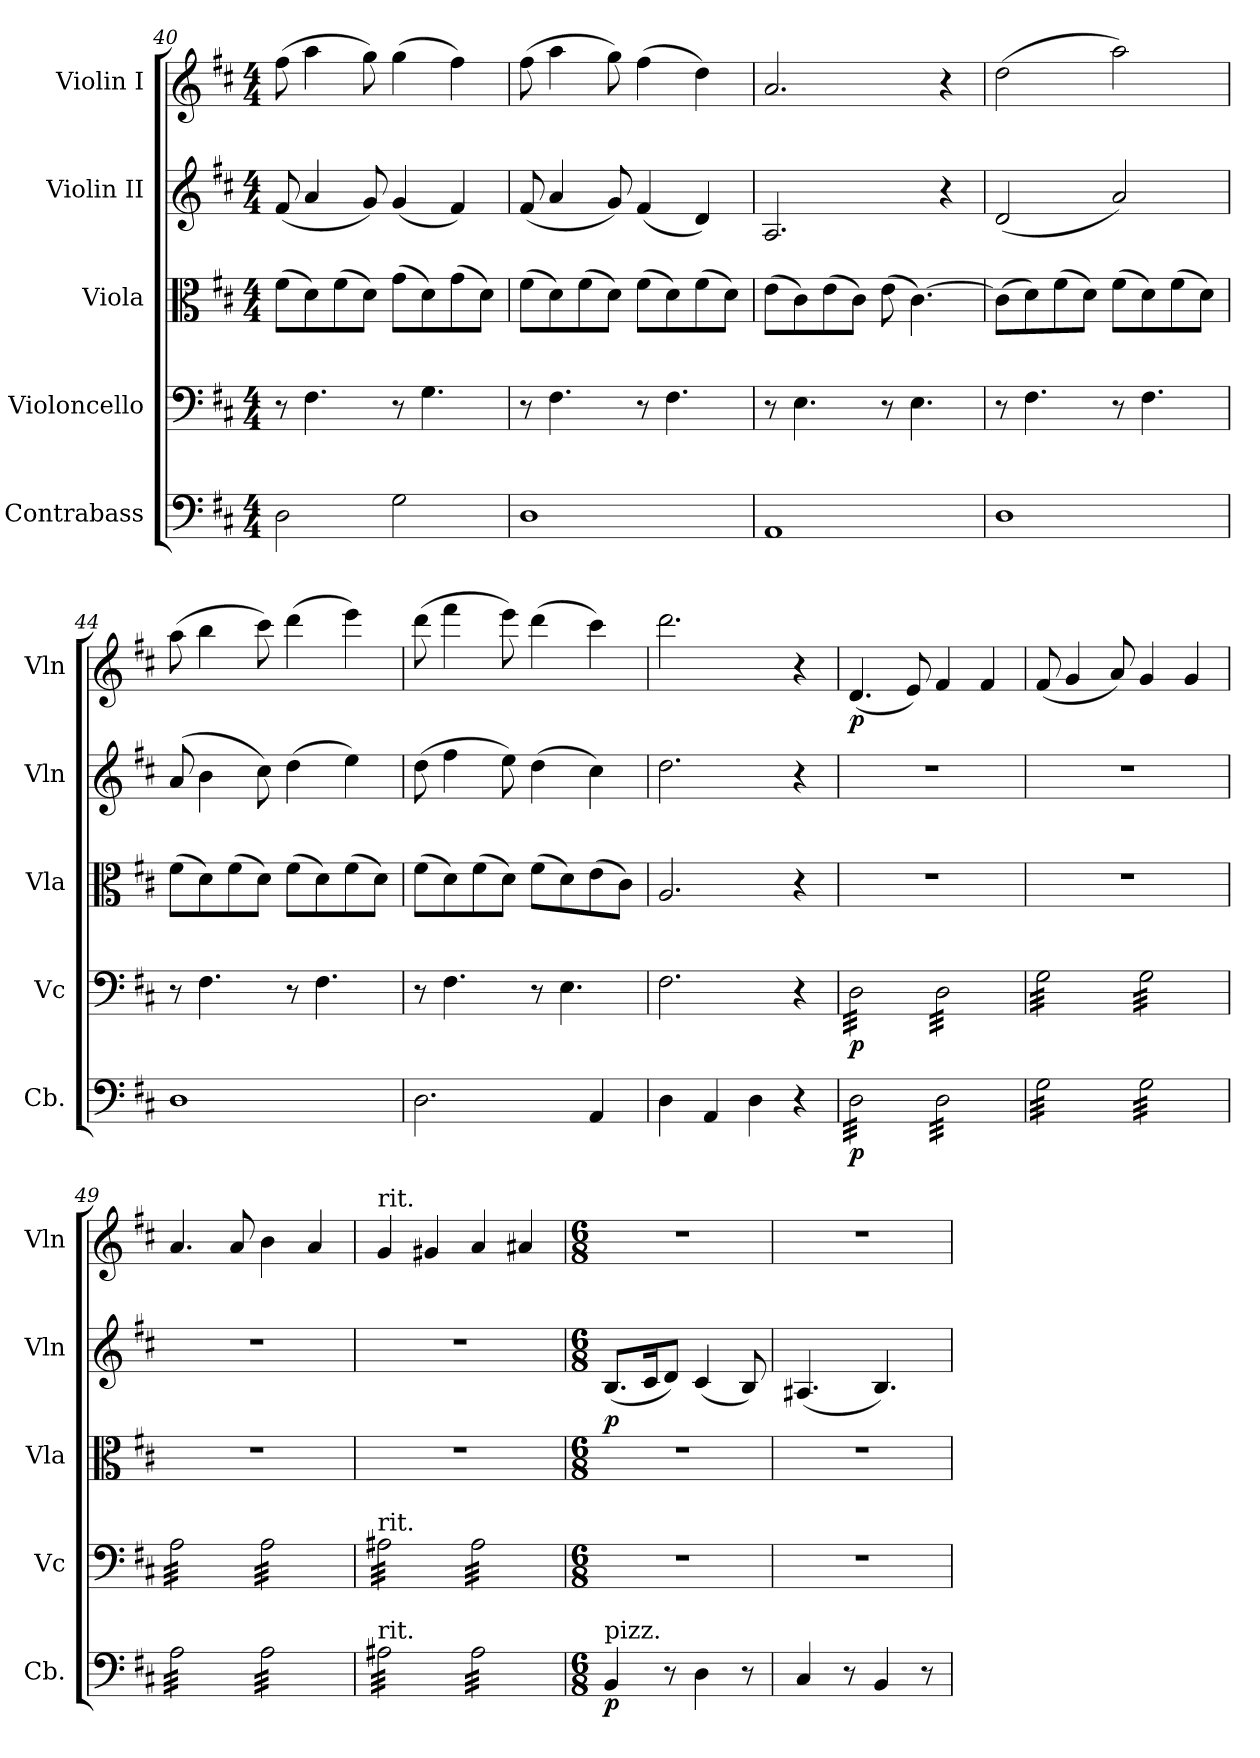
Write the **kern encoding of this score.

**kern	**dynam	**kern	**dynam	**kern	**dynam	**kern	**kern	**dynam
*part5	*part5	*part4	*part4	*part3	*part3	*part2	*part1	*part1
*staff5	*staff5	*staff4	*staff4	*staff3	*staff3	*staff2	*staff1	*staff1
*I"Contrabass	*	*I"Violoncello	*	*I"Viola	*	*I"Violin II	*I"Violin I	*
*I'Cb.	*	*I'Vc	*	*I'Vla	*	*I'Vln	*I'Vln	*
*clefF4	*	*clefF4	*	*clefC3	*	*clefG2	*clefG2	*
*ITrd7c12	*	*	*	*	*	*	*	*
*k[f#c#]	*	*k[f#c#]	*	*k[f#c#]	*	*k[f#c#]	*k[f#c#]	*
*M4/4	*	*M4/4	*	*M4/4	*	*M4/4	*M4/4	*
=40	=40	=40	=40	=40	=40	=40	=40	=40
2DD\	.	8r	.	(8f#\L	.	(8f#/	(8ff#\	.
.	.	4.F#\	.	8d\)	.	4a/	4aa\	.
.	.	.	.	(8f#\	.	.	.	.
.	.	.	.	8d\J)	.	8g/)	8gg\)	.
2GG\	.	8r	.	(8g\L	.	(4g/	(4gg\	.
.	.	4.G\	.	8d\)	.	.	.	.
.	.	.	.	(8g\	.	4f#/)	4ff#\)	.
.	.	.	.	8d\J)	.	.	.	.
=41	=41	=41	=41	=41	=41	=41	=41	=41
1DD	.	8r	.	(8f#\L	.	(8f#/	(8ff#\	.
.	.	4.F#\	.	8d\)	.	4a/	4aa\	.
.	.	.	.	(8f#\	.	.	.	.
.	.	.	.	8d\J)	.	8g/)	8gg\)	.
.	.	8r	.	(8f#\L	.	(4f#/	(4ff#\	.
.	.	4.F#\	.	8d\)	.	.	.	.
.	.	.	.	(8f#\	.	4d/)	4dd\)	.
.	.	.	.	8d\J)	.	.	.	.
=42	=42	=42	=42	=42	=42	=42	=42	=42
1AAA	.	8r	.	(8e\L	.	2.A/	2.a/	.
.	.	4.E\	.	8c#\)	.	.	.	.
.	.	.	.	(8e\	.	.	.	.
.	.	.	.	8c#\J)	.	.	.	.
.	.	8r	.	(8e\	.	.	.	.
.	.	4.E\	.	[4.c#\)	.	.	.	.
.	.	.	.	.	.	4r	4r	.
=43	=43	=43	=43	=43	=43	=43	=43	=43
1DD	.	8r	.	(8c#\L]	.	(2d/	(2dd\	.
.	.	4.F#\	.	8d\)	.	.	.	.
.	.	.	.	(8f#\	.	.	.	.
.	.	.	.	8d\J)	.	.	.	.
.	.	8r	.	(8f#\L	.	2a/)	2aa\)	.
.	.	4.F#\	.	8d\)	.	.	.	.
.	.	.	.	(8f#\	.	.	.	.
.	.	.	.	8d\J)	.	.	.	.
!!LO:PB:g=z
=44	=44	=44	=44	=44	=44	=44	=44	=44
1DD	.	8r	.	(8f#\L	.	(8a/	(8aa\	.
.	.	4.F#\	.	8d\)	.	4b\	4bb\	.
.	.	.	.	(8f#\	.	.	.	.
.	.	.	.	8d\J)	.	8cc#\)	8ccc#\)	.
.	.	8r	.	(8f#\L	.	(4dd\	(4ddd\	.
.	.	4.F#\	.	8d\)	.	.	.	.
.	.	.	.	(8f#\	.	4ee\)	4eee\)	.
.	.	.	.	8d\J)	.	.	.	.
=45	=45	=45	=45	=45	=45	=45	=45	=45
2.DD\	.	8r	.	(8f#\L	.	(8dd\	(8ddd\	.
.	.	4.F#\	.	8d\)	.	4ff#\	4fff#\	.
.	.	.	.	(8f#\	.	.	.	.
.	.	.	.	8d\J)	.	8ee\)	8eee\)	.
.	.	8r	.	(8f#\L	.	(4dd\	(4ddd\	.
.	.	4.E\	.	8d\)	.	.	.	.
4AAA/	.	.	.	(8e\	.	4cc#\)	4ccc#\)	.
.	.	.	.	8c#\J)	.	.	.	.
=46	=46	=46	=46	=46	=46	=46	=46	=46
4DD\	.	2.F#\	.	2.A/	.	2.dd\	2.ddd\	.
4AAA/	.	.	.	.	.	.	.	.
4DD\	.	.	.	.	.	.	.	.
4r	.	4r	.	4r	.	4r	4r	.
=47	=47	=47	=47	=47	=47	=47	=47	=47
!	!LO:DY:b	!	!LO:DY:b	!	!	!	!	!LO:DY:b
*tremolo	*	*	*	*	*	*	*	*
*	*	*tremolo	*	*	*	*	*	*
32DD\LLL	p	32D\LLL	p	1r	.	1r	(4.d/	p
32DD\	.	32D\	.	.	.	.	.	.
32DD\	.	32D\	.	.	.	.	.	.
32DD\	.	32D\	.	.	.	.	.	.
32DD\	.	32D\	.	.	.	.	.	.
32DD\	.	32D\	.	.	.	.	.	.
32DD\	.	32D\	.	.	.	.	.	.
32DD\	.	32D\	.	.	.	.	.	.
32DD\	.	32D\	.	.	.	.	.	.
32DD\	.	32D\	.	.	.	.	.	.
32DD\	.	32D\	.	.	.	.	.	.
32DD\	.	32D\	.	.	.	.	.	.
32DD\	.	32D\	.	.	.	.	8e/)	.
32DD\	.	32D\	.	.	.	.	.	.
32DD\	.	32D\	.	.	.	.	.	.
32DD\JJJ	.	32D\JJJ	.	.	.	.	.	.
32DD\LLL	.	32D\LLL	.	.	.	.	4f#/	.
32DD\	.	32D\	.	.	.	.	.	.
32DD\	.	32D\	.	.	.	.	.	.
32DD\	.	32D\	.	.	.	.	.	.
32DD\	.	32D\	.	.	.	.	.	.
32DD\	.	32D\	.	.	.	.	.	.
32DD\	.	32D\	.	.	.	.	.	.
32DD\	.	32D\	.	.	.	.	.	.
32DD\	.	32D\	.	.	.	.	4f#/	.
32DD\	.	32D\	.	.	.	.	.	.
32DD\	.	32D\	.	.	.	.	.	.
32DD\	.	32D\	.	.	.	.	.	.
32DD\	.	32D\	.	.	.	.	.	.
32DD\	.	32D\	.	.	.	.	.	.
32DD\	.	32D\	.	.	.	.	.	.
32DD\JJJ	.	32D\JJJ	.	.	.	.	.	.
=48	=48	=48	=48	=48	=48	=48	=48	=48
32GG\LLL	.	32G\LLL	.	1r	.	1r	(8f#/	.
32GG\	.	32G\	.	.	.	.	.	.
32GG\	.	32G\	.	.	.	.	.	.
32GG\	.	32G\	.	.	.	.	.	.
32GG\	.	32G\	.	.	.	.	4g/	.
32GG\	.	32G\	.	.	.	.	.	.
32GG\	.	32G\	.	.	.	.	.	.
32GG\	.	32G\	.	.	.	.	.	.
32GG\	.	32G\	.	.	.	.	.	.
32GG\	.	32G\	.	.	.	.	.	.
32GG\	.	32G\	.	.	.	.	.	.
32GG\	.	32G\	.	.	.	.	.	.
32GG\	.	32G\	.	.	.	.	8a/)	.
32GG\	.	32G\	.	.	.	.	.	.
32GG\	.	32G\	.	.	.	.	.	.
32GG\JJJ	.	32G\JJJ	.	.	.	.	.	.
32GG\LLL	.	32G\LLL	.	.	.	.	4g/	.
32GG\	.	32G\	.	.	.	.	.	.
32GG\	.	32G\	.	.	.	.	.	.
32GG\	.	32G\	.	.	.	.	.	.
32GG\	.	32G\	.	.	.	.	.	.
32GG\	.	32G\	.	.	.	.	.	.
32GG\	.	32G\	.	.	.	.	.	.
32GG\	.	32G\	.	.	.	.	.	.
32GG\	.	32G\	.	.	.	.	4g/	.
32GG\	.	32G\	.	.	.	.	.	.
32GG\	.	32G\	.	.	.	.	.	.
32GG\	.	32G\	.	.	.	.	.	.
32GG\	.	32G\	.	.	.	.	.	.
32GG\	.	32G\	.	.	.	.	.	.
32GG\	.	32G\	.	.	.	.	.	.
32GG\JJJ	.	32G\JJJ	.	.	.	.	.	.
=49	=49	=49	=49	=49	=49	=49	=49	=49
32AA\LLL	.	32A\LLL	.	1r	.	1r	4.a/	.
32AA\	.	32A\	.	.	.	.	.	.
32AA\	.	32A\	.	.	.	.	.	.
32AA\	.	32A\	.	.	.	.	.	.
32AA\	.	32A\	.	.	.	.	.	.
32AA\	.	32A\	.	.	.	.	.	.
32AA\	.	32A\	.	.	.	.	.	.
32AA\	.	32A\	.	.	.	.	.	.
32AA\	.	32A\	.	.	.	.	.	.
32AA\	.	32A\	.	.	.	.	.	.
32AA\	.	32A\	.	.	.	.	.	.
32AA\	.	32A\	.	.	.	.	.	.
32AA\	.	32A\	.	.	.	.	8a/	.
32AA\	.	32A\	.	.	.	.	.	.
32AA\	.	32A\	.	.	.	.	.	.
32AA\JJJ	.	32A\JJJ	.	.	.	.	.	.
32AA\LLL	.	32A\LLL	.	.	.	.	4b\	.
32AA\	.	32A\	.	.	.	.	.	.
32AA\	.	32A\	.	.	.	.	.	.
32AA\	.	32A\	.	.	.	.	.	.
32AA\	.	32A\	.	.	.	.	.	.
32AA\	.	32A\	.	.	.	.	.	.
32AA\	.	32A\	.	.	.	.	.	.
32AA\	.	32A\	.	.	.	.	.	.
32AA\	.	32A\	.	.	.	.	4a/	.
32AA\	.	32A\	.	.	.	.	.	.
32AA\	.	32A\	.	.	.	.	.	.
32AA\	.	32A\	.	.	.	.	.	.
32AA\	.	32A\	.	.	.	.	.	.
32AA\	.	32A\	.	.	.	.	.	.
32AA\	.	32A\	.	.	.	.	.	.
32AA\JJJ	.	32A\JJJ	.	.	.	.	.	.
!!LO:LB:g=z
=50	=50	=50	=50	=50	=50	=50	=50	=50
!	!	!	!	!	!	!	!LO:TX:a:t=rit.	!
!	!	!LO:TX:a:t=rit.	!	!	!	!	!	!
!LO:TX:a:t=rit.	!	!	!	!	!	!	!	!
32AA#X\LLL	.	32A#X\LLL	.	1r	.	1r	4g/	.
32AA#X\	.	32A#X\	.	.	.	.	.	.
32AA#X\	.	32A#X\	.	.	.	.	.	.
32AA#X\	.	32A#X\	.	.	.	.	.	.
32AA#X\	.	32A#X\	.	.	.	.	.	.
32AA#X\	.	32A#X\	.	.	.	.	.	.
32AA#X\	.	32A#X\	.	.	.	.	.	.
32AA#X\	.	32A#X\	.	.	.	.	.	.
32AA#X\	.	32A#X\	.	.	.	.	4g#X/	.
32AA#X\	.	32A#X\	.	.	.	.	.	.
32AA#X\	.	32A#X\	.	.	.	.	.	.
32AA#X\	.	32A#X\	.	.	.	.	.	.
32AA#X\	.	32A#X\	.	.	.	.	.	.
32AA#X\	.	32A#X\	.	.	.	.	.	.
32AA#X\	.	32A#X\	.	.	.	.	.	.
32AA#X\JJJ	.	32A#X\JJJ	.	.	.	.	.	.
32AA#\LLL	.	32A#\LLL	.	.	.	.	4a/	.
32AA#\	.	32A#\	.	.	.	.	.	.
32AA#\	.	32A#\	.	.	.	.	.	.
32AA#\	.	32A#\	.	.	.	.	.	.
32AA#\	.	32A#\	.	.	.	.	.	.
32AA#\	.	32A#\	.	.	.	.	.	.
32AA#\	.	32A#\	.	.	.	.	.	.
32AA#\	.	32A#\	.	.	.	.	.	.
32AA#\	.	32A#\	.	.	.	.	4a#X/	.
32AA#\	.	32A#\	.	.	.	.	.	.
32AA#\	.	32A#\	.	.	.	.	.	.
32AA#\	.	32A#\	.	.	.	.	.	.
32AA#\	.	32A#\	.	.	.	.	.	.
32AA#\	.	32A#\	.	.	.	.	.	.
32AA#\	.	32A#\	.	.	.	.	.	.
32AA#\JJJ	.	32A#\JJJ	.	.	.	.	.	.
*	*	*Xtremolo	*	*	*	*	*	*
*Xtremolo	*	*	*	*	*	*	*	*
=51	=51	=51	=51	=51	=51	=51	=51	=51
*M6/8	*	*M6/8	*	*M6/8	*	*M6/8	*M6/8	*
*	*	*	*	*	*	*	*MM75	*
!LO:TX:a:t=pizz.	!	!	!	!	!	!	!	!
!	!LO:DY:b	!	!	!	!LO:DY:a	!	!	!
4BBB/	p	2.r	.	2.r	p	(8.B/L	2.r	.
.	.	.	.	.	.	16c#/K	.	.
8r	.	.	.	.	.	8d/J)	.	.
4DD\	.	.	.	.	.	(4c#/	.	.
8r	.	.	.	.	.	8B/)	.	.
=52	=52	=52	=52	=52	=52	=52	=52	=52
4CC#/	.	2.r	.	2.r	.	(4.A#X/	2.r	.
8r	.	.	.	.	.	.	.	.
4BBB/	.	.	.	.	.	4.B/)	.	.
8r	.	.	.	.	.	.	.	.
=	=	=	=	=	=	=	=	=
*-	*-	*-	*-	*-	*-	*-	*-	*-
